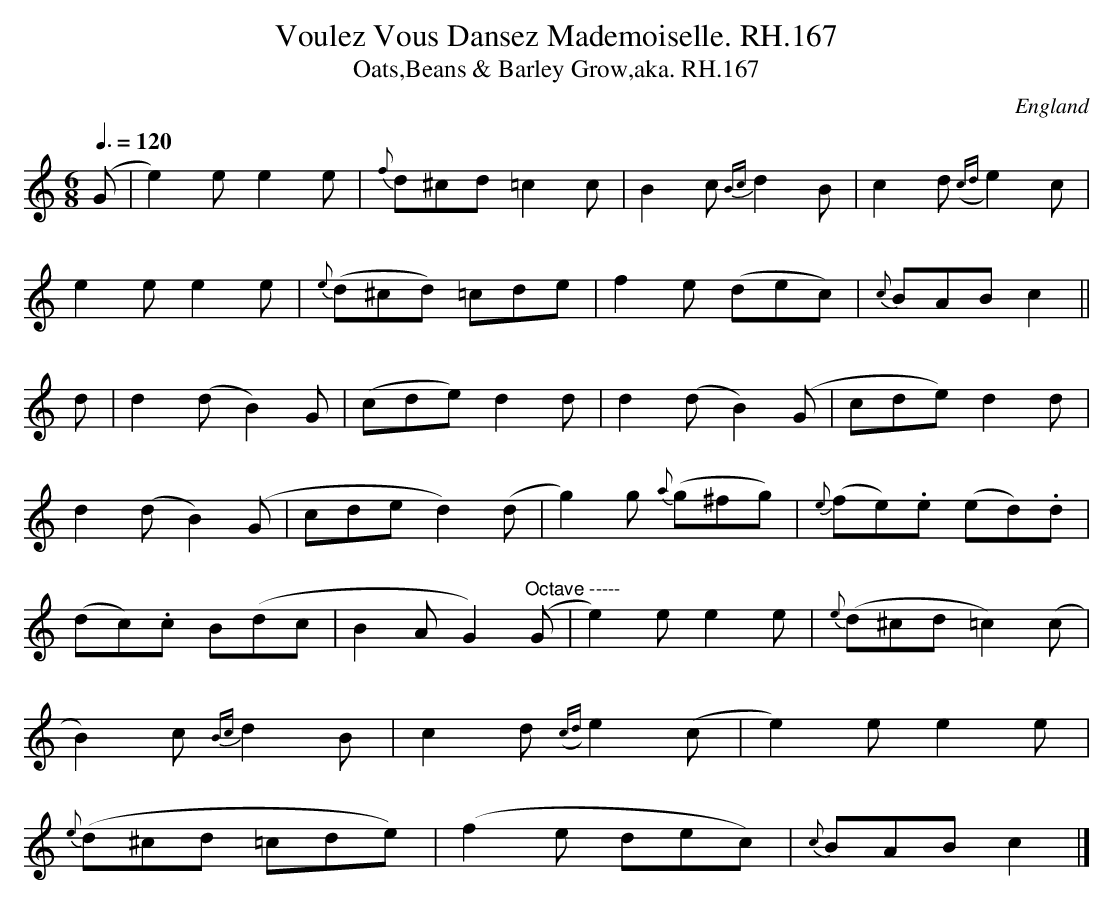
X:1
T:Voulez Vous Dansez Mademoiselle. RH.167
T:Oats,Beans & Barley Grow,aka. RH.167
L:1/8
M:6/8
O:England
Q:3/8=120
K:C
(G|e2)ee2e|{f}d^cd=c2c|\
B2c{Bc}d2B|c2d({cd}e2)c|!
e2ee2e|{e}(d^cd) =cde|f2e (dec)|{c}BABc2||!
d|d2(dB2)G|(cde)d2d|d2(dB2)(G|cde)d2d|!
d2(dB2)(G|cded2)(d|g2)g {a}(g^fg)|{e}(fe).e (ed).d|!
(dc).c B(dc|B2AG2)"Octave -----"(G|\
e2)ee2e|{e}(d^cd =c2)(c|!
B2)c{Bc}d2B|c2d({cd})e2(c|e2)ee2e|!
{e}(d^cd =cde)|(f2e dec)|{c}BABc2|]
